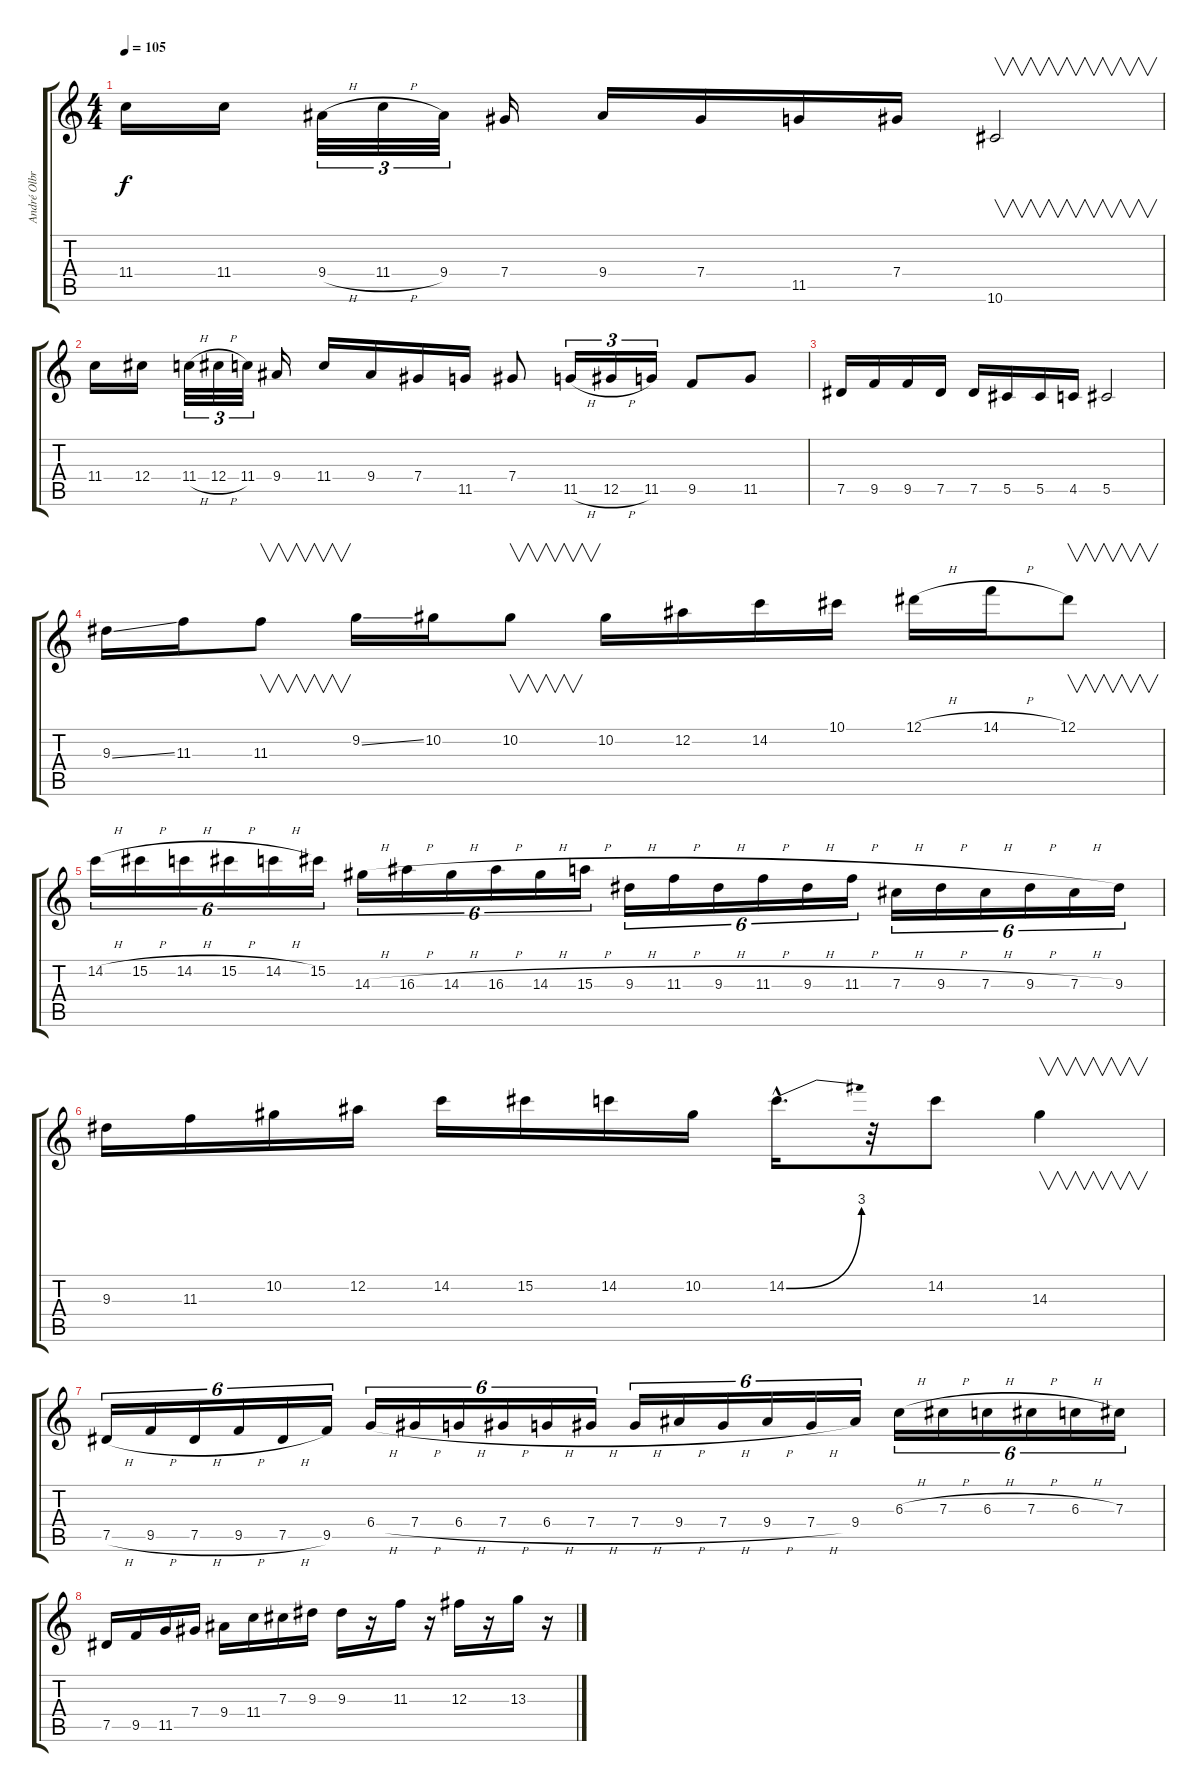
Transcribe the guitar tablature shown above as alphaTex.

\track ("André Olbrich" "André Olbr") {instrument distortionguitar}
\staff {score tabs}
\tuning (Eb4 Bb3 Gb3 Db3 Ab2 Eb2) {hide}
\ts (4 4)
\tempo 105
\clef g2
\ks c
11.4{t}.16{dy f} 11.4.16 9.4{h}.32{tu (3 2)} 11.4{h}.32{tu (3 2)} 9.4.32{tu (3 2)} 7.4.16 9.4.16 7.4.16 11.5.16 7.4.16 10.6.2{v} |
11.4.16 12.4.16 11.4{h}.32{tu (3 2)} 12.4{h}.32{tu (3 2)} 11.4.32{tu (3 2)} 9.4.16 11.4.16 9.4.16 7.4.16 11.5.16 7.4.8 11.5{h}.16{tu (3 2)} 12.5{h}.16{tu (3 2)} 11.5.16{tu (3 2)} 9.5.8 11.5.8 |
7.5.16 9.5.16 9.5.16 7.5.16 7.5.16 5.5.16 5.5.16 4.5.16 5.5.2 |
9.3{ss}.16 11.3.16 11.3.8{v} 9.2{ss}.16 10.2.16 10.2.8{v} 10.2.16 12.2.16 14.2.16 10.1.16 12.1{h}.16 14.1{h}.16 12.1.8{v} |
14.2{h}.16{tu (6 4)} 15.2{h}.16{tu (6 4)} 14.2{h}.16{tu (6 4)} 15.2{h}.16{tu (6 4)} 14.2{h}.16{tu (6 4)} 15.2.16{tu (6 4)} 14.3{h}.16{tu (6 4)} 16.3{h}.16{tu (6 4)} 14.3{h}.16{tu (6 4)} 16.3{h}.16{tu (6 4)} 14.3{h}.16{tu (6 4)} 15.3{h}.16{tu (6 4)} 9.3{h}.16{tu (6 4)} 11.3{h}.16{tu (6 4)} 9.3{h}.16{tu (6 4)} 11.3{h}.16{tu (6 4)} 9.3{h}.16{tu (6 4)} 11.3{h}.16{tu (6 4)} 7.3{h}.16{tu (6 4)} 9.3{h}.16{tu (6 4)} 7.3{h}.16{tu (6 4)} 9.3{h}.16{tu (6 4)} 7.3{h}.16{tu (6 4)} 9.3.16{tu (6 4)} |
9.3.16 11.3.16 10.2.16 12.2.16 14.2.16 15.2.16 14.2.16 10.2.16 14.2{be (bend 0 0 60 12) hac}.16{d} r.32 14.2.8 14.3.4{v} |
7.5{h}.16{tu (6 4)} 9.5{h}.16{tu (6 4)} 7.5{h}.16{tu (6 4)} 9.5{h}.16{tu (6 4)} 7.5{h}.16{tu (6 4)} 9.5.16{tu (6 4)} 6.4{h}.16{tu (6 4)} 7.4{h}.16{tu (6 4)} 6.4{h}.16{tu (6 4)} 7.4{h}.16{tu (6 4)} 6.4{h}.16{tu (6 4)} 7.4{h}.16{tu (6 4)} 7.4{h}.16{tu (6 4)} 9.4{h}.16{tu (6 4)} 7.4{h}.16{tu (6 4)} 9.4{h}.16{tu (6 4)} 7.4{h}.16{tu (6 4)} 9.4.16{tu (6 4)} 6.3{h}.16{tu (6 4)} 7.3{h}.16{tu (6 4)} 6.3{h}.16{tu (6 4)} 7.3{h}.16{tu (6 4)} 6.3{h}.16{tu (6 4)} 7.3.16{tu (6 4)} |
7.5.16 9.5.16 11.5.16 7.4.16 9.4.16 11.4.16 7.3.16 9.3.16 9.3.16 r.16 11.3.16 r.16 12.3.16 r.16 13.3.16 r.16
